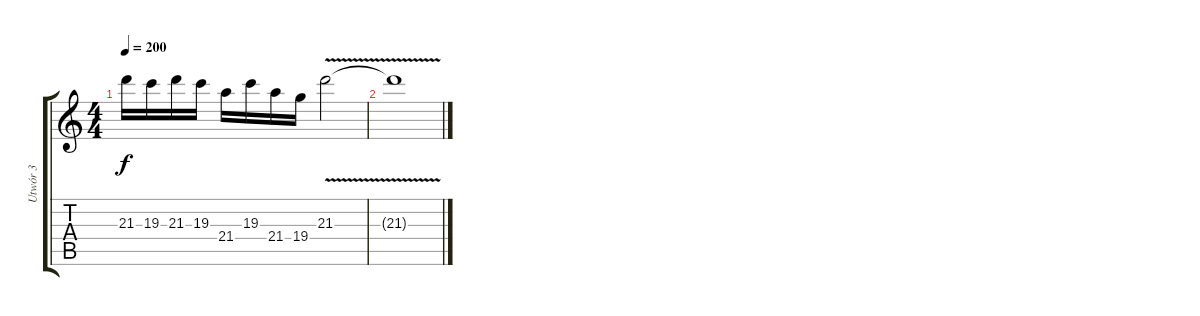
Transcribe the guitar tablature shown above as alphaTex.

\track ("Utwór 3" "Utwór 3") {instrument distortionguitar}
\staff {score tabs}
\tuning (D4 A3 F3 C3 G2 D2) {hide}
\ts (4 4)
\tempo 200
\clef g2
\ks c
21.3.16{dy f} 19.3.16 21.3.16 19.3.16 21.4.16 19.3.16 21.4.16 19.4.16 21.3{v}.2 |
21.3{t}.1
